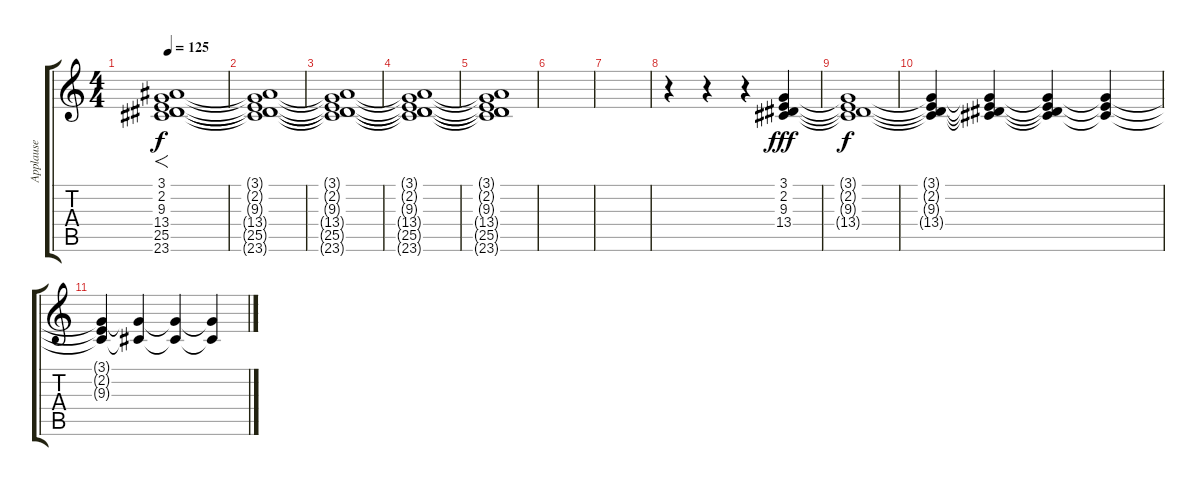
\track ("Applause" "Applause") {instrument applause}
\staff {score tabs}
\tuning (E4 B3 G3 D3 A2 E2) {hide}
\ts (4 4)
\tempo 125
\clef g2
\ks c
(3.1 2.2 9.3 13.4 25.5 23.6).1{f dy f} |
(3.1{t} 2.2{t} 9.3{t} 13.4{t} 25.5{t} 23.6{t}).1 |
(3.1{t} 2.2{t} 9.3{t} 13.4{t} 25.5{t} 23.6{t}).1 |
(3.1{t} 2.2{t} 9.3{t} 13.4{t} 25.5{t} 23.6{t}).1 |
(3.1{t} 2.2{t} 9.3{t} 13.4{t} 25.5{t} 23.6{t}).1 |
|
|
r.4 r.4 r.4 (3.1 2.2 9.3 13.4).4{dy fff} |
(3.1{t} 2.2{t} 9.3{t} 13.4{t}).1{dy f} |
(3.1{t} 2.2{t} 9.3{t} 13.4{t}).4{volume 11} (3.1{t} 2.2{t} 9.3{t} 13.4{t}).4{volume 9} (3.1{t} 2.2{t} 9.3{t} 13.4{t}).4 (3.1{t} 2.2{t} 9.3{t}).4{volume 7} |
(3.1{t} 2.2{t} 9.3{t}).4{volume 5} (3.1{t} 2.2{t}).4{volume 4} (3.1{t} 2.2{t}).4{volume 3} (3.1{t} 2.2{t}).4
